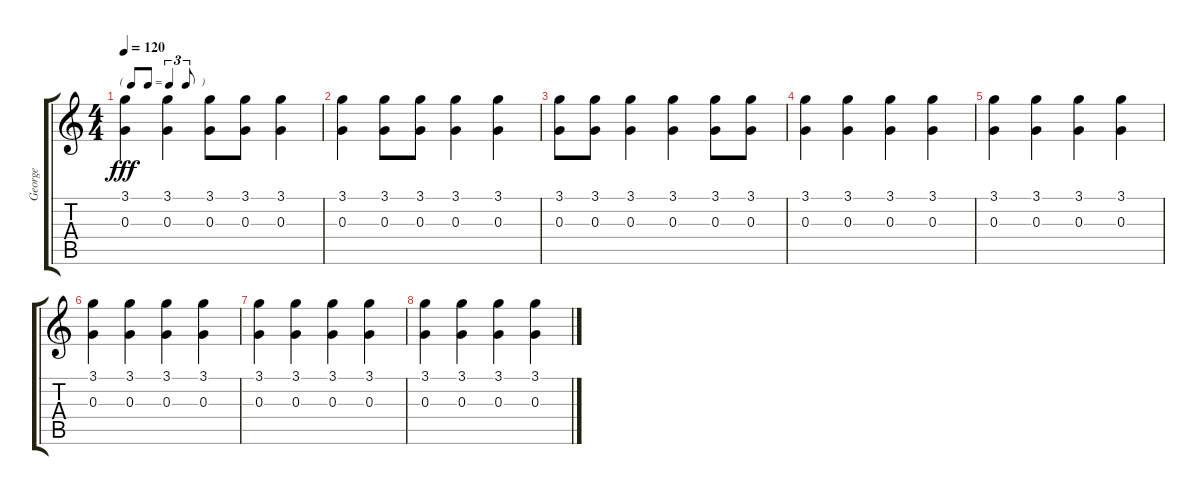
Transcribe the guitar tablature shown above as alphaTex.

\track ("George" "George") {instrument electricguitarmuted}
\staff {score tabs}
\tuning (E4 B3 G3 D3 A2 E2) {hide}
\ts (4 4)
\tf triplet8th
\tempo 120
\clef g2
\ks c
(3.1 0.3).4{dy fff} (3.1 0.3).4 (3.1 0.3).8 (3.1 0.3).8 (3.1 0.3).4 |
(3.1 0.3).4 (3.1 0.3).8 (3.1 0.3).8 (3.1 0.3).4 (3.1 0.3).4 |
(3.1 0.3).8 (3.1 0.3).8 (3.1 0.3).4 (3.1 0.3).4 (3.1 0.3).8 (3.1 0.3).8 |
(3.1 0.3).4 (3.1 0.3).4 (3.1 0.3).4 (3.1 0.3).4 |
(3.1 0.3).4{volume 13} (3.1 0.3).4 (3.1 0.3).4 (3.1 0.3).4 |
(3.1 0.3).4{volume 10} (3.1 0.3).4 (3.1 0.3).4 (3.1 0.3).4 |
(3.1 0.3).4{volume 7} (3.1 0.3).4 (3.1 0.3).4 (3.1 0.3).4 |
(3.1 0.3).4{volume 3} (3.1 0.3).4 (3.1 0.3).4 (3.1 0.3).4
